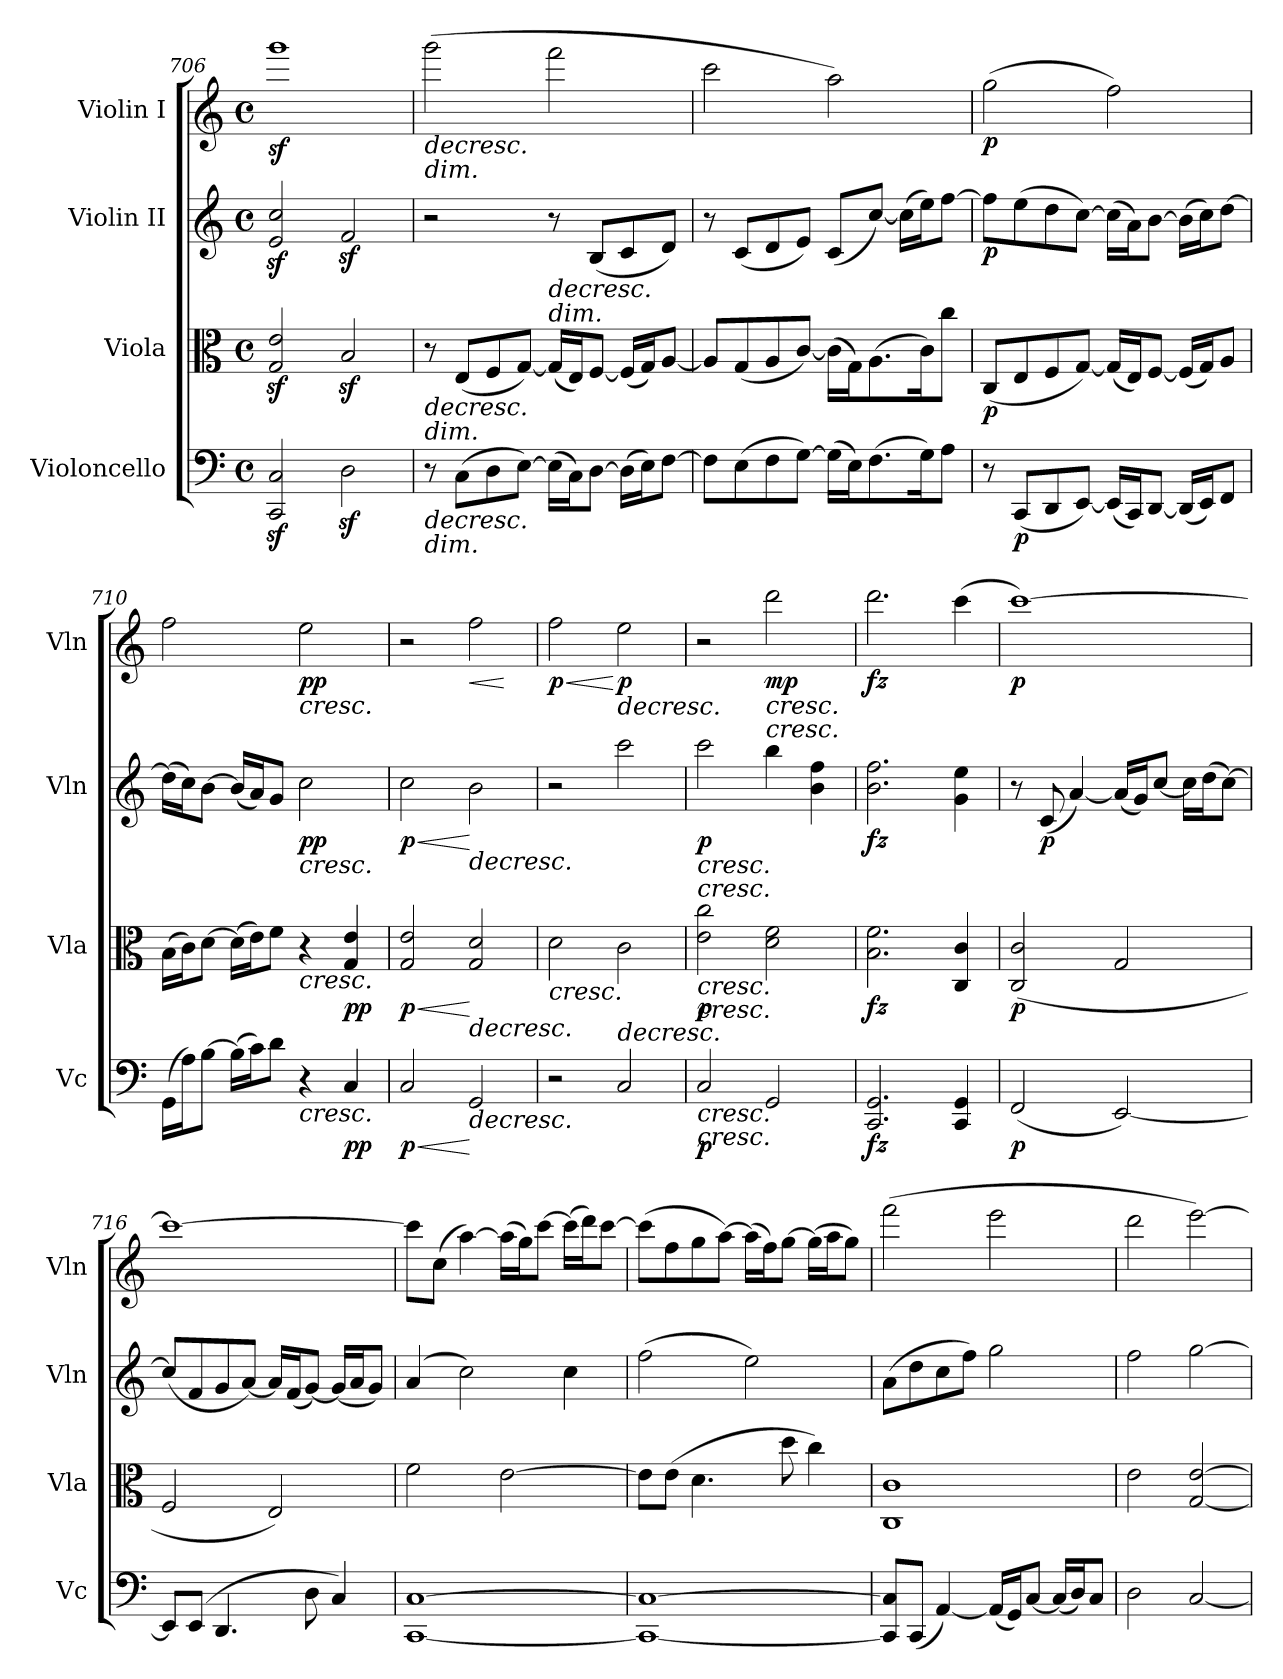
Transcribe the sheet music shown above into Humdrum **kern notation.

**kern	**dynam	**kern	**dynam	**kern	**dynam	**kern	**dynam
*part4	*part4	*part3	*part3	*part2	*part2	*part1	*part1
*staff4	*staff4	*staff3	*staff3	*staff2	*staff2	*staff1	*staff1
*I"Violoncello	*	*I"Viola	*	*I"Violin II	*	*I"Violin I	*
*I'Vc	*	*I'Vla	*	*I'Vln	*	*I'Vln	*
*clefF4	*	*clefC3	*	*clefG2	*	*clefG2	*
*k[]	*	*k[]	*	*k[]	*	*k[]	*
*M4/4	*	*M4/4	*	*M4/4	*	*M4/4	*
*met(c)	*	*met(c)	*	*met(c)	*	*met(c)	*
=706	=706	=706	=706	=706	=706	=706	=706
2CC/z< 2C/z<	.	2G/z< 2e/z<	.	2e/z< 2cc/z<	.	1gggz<	.
2Dz<\	.	2Bz</	.	2fz</	.	.	.
=707	=707	=707	=707	=707	=707	=707	=707
!	!	!	!	!	!	!LO:TX:b:i:t=dim.	!
!	!	!LO:TX:b:i:t=dim.	!	!	!	!	!
!LO:TX:b:i:t=dim.	!	!	!	!	!	!	!
!	!LO:HP:b	!	!LO:HP:b	!	!	!	!LO:HP:b
8r	>	8r	>	2r	.	(>2ggg\	>
(>8C\L	.	(<8E/L	.	.	.	.	.
8D\	.	8F/	.	.	.	.	.
[8E\J)	.	[8G/J)	.	.	.	.	.
!	!	!	!	!LO:TX:b:i:t=dim.	!	!	!
!	!	!	!	!	!LO:HP:b	!	!
(>16E\LL]	.	(<16G/LL]	.	8r	>	2fff\	.
16C\J)	.	16E/J)	.	.	.	.	.
[8D\J	.	[8F/J	.	(<8B/L	.	.	.
(>16D\LL]	.	(<16F/LL]	.	8c/	.	.	.
16E\J)	.	16G/J)	.	.	.	.	.
[8F\J	.	[8A/J	.	8d/J)	.	.	.
=708	=708	=708	=708	=708	=708	=708	=708
8F\L]	.	8A/L]	.	8r	.	2ccc\	.
(>8E\	.	(<8G/	.	(<8c/L	.	.	.
8F\	.	8A/	.	8d/	.	.	.
[8G\J)	.	[8c/J)	.	8e/J)	.	.	.
(>16G\LL]	.	(>16c\LL]	.	(<8c/L	.	2aa\)	.
16E\J)	.	16G\J)	.	.	.	.	.
(>8.F\	.	(>8.A\	.	[8cc/J)	.	.	.
.	.	.	.	(>16cc\LL]	.	.	.
16G\K)	.	16c\K)	.	16ee\J)	.	.	.
8A\J	.	8cc\J	.	[8ff\J	.	.	.
=709	=709	=709	=709	=709	=709	=709	=709
!	!	!	!LO:DY:b	!	!LO:DY:b	!	!LO:DY:b
8r	.	(<8C/L	p	8ff\L]	p	(>2gg\	p
!	!LO:DY:b	!	!	!	!	!	!
(<8CC/L	p	8E/	.	(>8ee\	.	.	.
8DD/	.	8F/	.	8dd\	.	.	.
[8EE/J)	.	[8G/J)	.	[8cc\J)	.	.	.
!	!LO:DY:b	!	!	!	!	!	!
!	!LO:DY:n=1:b	!	!LO:DY:b	!	!	!	!
!	!	!	!LO:DY:n=1:b	!	!LO:DY:b	!	!
!	!	!	!	!	!LO:DY:n=1:b	!	!LO:DY:b
!	!	!	!	!	!	!	!LO:DY:n=1:b
(<16EE/LL]	other-dynamics p	(<16G/LL]	other-dynamics p	(>16cc\LL]	other-dynamics p	2ff\)	other-dynamics p
16CC/J)	.	16E/J)	.	16a\J)	.	.	.
[8DD/J	.	[8F/J	.	[8b\J	.	.	.
(<16DD/LL]	.	(<16F/LL]	.	(>16b\LL]	.	.	.
16EE/J)	.	16G/J)	.	16cc\J)	.	.	.
8FF/J	.	8A/J	.	[8dd\J	.	.	.
=710	=710	=710	=710	=710	=710	=710	=710
(>16GG\LL	.	(>16B\LL	.	(>16dd\LL]	.	2ff\	.
16A\J)	.	16c\J)	.	16cc\J)	.	.	.
[8B\J	.	[8d\J	.	[8b\J	.	.	.
(>16B\LL]	.	(>16d\LL]	.	(<16b/LL]	.	.	.
16c\J)	.	16e\J)	.	16a/J)	.	.	.
8d\J	.	8f\J	.	8g/J	.	.	.
!	!LO:HP:b	!	!LO:HP:b	!	!LO:HP:b	!	!LO:HP:b
!	!	!	!	!	!LO:DY:n=1:b	!	!LO:DY:n=1:b
4r	<	4r	<	2cc\	< pp	2ee\	< pp
!	!LO:DY:b	!	!LO:DY:b	!	!	!	!
4C/	pp	4G/ 4e/	pp	.	.	.	.
.	]	.	]	.	]	.	]
=711	=711	=711	=711	=711	=711	=711	=711
!	!LO:HP:b	!	!LO:HP:b	!	!LO:HP:b	!	!
!	!LO:DY:n=1:b	!	!LO:DY:n=1:b	!	!LO:DY:n=1:b	!	!
2C/	< p	2G/ 2e/	< p	2cc\	< p	2r	.
!	!LO:HP:n=1:b	!	!LO:HP:n=1:b	!	!LO:HP:n=1:b	!	!LO:HP:b
2GG/	[ >	2G/ 2d/	[ >	2b\	[ >	2ff\	<
.	[	.	[	.	[	.	[
=712	=712	=712	=712	=712	=712	=712	=712
!	!	!	!LO:HP:b	!	!	!	!LO:HP:b
!	!	!	!	!	!	!	!LO:DY:n=1:b
2r	.	2d\	<	2r	.	2ff\	< p
!	!	!	!LO:HP:n=1:b	!	!	!	!LO:HP:n=1:b
!	!	!	!	!	!	!	!LO:DY:n=2:b
2C/	.	2c\	] >	2ccc\	.	2ee\	[ > p
.	.	.	[	.	.	.	[
=713	=713	=713	=713	=713	=713	=713	=713
!	!	!	!	!LO:TX:b:i:t=cresc.	!	!	!
!	!	!LO:TX:b:i:t=cresc.	!	!	!	!	!
!LO:TX:b:i:t=cresc.	!	!	!	!	!	!	!
!	!LO:HP:b	!	!LO:HP:b	!	!LO:HP:b	!	!
!	!LO:DY:n=1:b	!	!LO:DY:n=1:b	!	!LO:DY:n=1:b	!	!
2C/	< p	2e\ 2cc\	< p	2ccc\	< p	2r	.
!	!	!	!	!	!	!LO:TX:b:i:t=cresc.	!
!	!	!	!	!	!	!	!LO:HP:b
!	!	!	!	!	!	!	!LO:DY:n=1:b
2GG/	.	2d\ 2f\	.	4bb\	.	2ddd\	< mp
.	.	.	.	4b\ 4ff\	.	.	.
.	]	.	]	.	]	.	]
=714	=714	=714	=714	=714	=714	=714	=714
!	!LO:DY:b	!	!LO:DY:b	!	!LO:DY:b	!	!LO:DY:b
2.CC/ 2.GG/	fz	2.B\ 2.f\	fz	2.b\ 2.ff\	fz	2.ddd\	fz
4CC/ 4GG/	.	4C/ 4c/	.	4g\ 4ee\	.	(>4ccc\	.
.	[	.	[	.	[	.	[
=715	=715	=715	=715	=715	=715	=715	=715
!	!LO:DY:b	!	!LO:DY:b	!	!	!	!LO:DY:b
(<2FF/	p	(<2C/ 2c/	p	8r	.	[1ccc)	p
!	!	!	!	!	!LO:DY:b	!	!
.	.	.	.	(<8c/	p	.	.
.	.	.	.	[4a/)	.	.	.
[2EE/)	.	2G/	.	(<16a/LL]	.	.	.
.	.	.	.	16g/J)	.	.	.
.	.	.	.	[8cc/J	.	.	.
.	.	.	.	16cc\LL]	.	.	.
.	.	.	.	(>16dd\J	.	.	.
.	.	.	.	[8cc\J)	.	.	.
=716	=716	=716	=716	=716	=716	=716	=716
8EE/L]	.	2F/	.	(<8cc/L]	.	1ccc_	.
(>8EE/J	.	.	.	8f/	.	.	.
4.DD/	.	.	.	8g/	.	.	.
.	.	.	.	[8a/J)	.	.	.
.	.	2E/)	.	16a/LL]	.	.	.
.	.	.	.	(<16f/J	.	.	.
8D\	.	.	.	[8g/J)	.	.	.
4C/)	.	.	.	(<16g/LL]	.	.	.
.	.	.	.	16a/J	.	.	.
.	.	.	.	8g/J)	.	.	.
=717	=717	=717	=717	=717	=717	=717	=717
[1CC [1C	.	2f\	.	(>4a/	.	8ccc\L]	.
.	.	.	.	.	.	(>8cc\J	.
.	.	.	.	2cc\)	.	[4aa\)	.
.	.	[2e\	.	.	.	(>16aa\LL]	.
.	.	.	.	.	.	16gg\J)	.
.	.	.	.	.	.	[8ccc\J	.
.	.	.	.	4cc\	.	(>16ccc\LL]	.
.	.	.	.	.	.	16ddd\J)	.
.	.	.	.	.	.	[8ccc\J	.
=718	=718	=718	=718	=718	=718	=718	=718
1CC_ 1C_	.	8e\L]	.	(>2ff\	.	(>8ccc\L]	.
.	.	(>8e\J	.	.	.	8ff\	.
.	.	4.d\	.	.	.	8gg\	.
.	.	.	.	.	.	[8aa\J)	.
.	.	.	.	2ee\)	.	(>16aa\LL]	.
.	.	.	.	.	.	16ff\J)	.
.	.	8dd\	.	.	.	[8gg\J	.
.	.	4cc\)	.	.	.	(>16gg\LL]	.
.	.	.	.	.	.	16aa\J	.
.	.	.	.	.	.	8gg\J)	.
=719	=719	=719	=719	=719	=719	=719	=719
8CC/] 8C/]L	.	1C 1c	.	(>8a\L	.	(>2fff\	.
(<8CC/J	.	.	.	8dd\	.	.	.
[4AA/)	.	.	.	8cc\	.	.	.
.	.	.	.	8ff\J)	.	.	.
(<16AA/LL]	.	.	.	2gg\	.	2eee\	.
16GG/J)	.	.	.	.	.	.	.
[8C/J	.	.	.	.	.	.	.
(<16C/LL]	.	.	.	.	.	.	.
16D/J)	.	.	.	.	.	.	.
8C/J	.	.	.	.	.	.	.
=720	=720	=720	=720	=720	=720	=720	=720
2D\	.	2e\	.	2ff\	.	2ddd\	.
[2C/	.	[2G/ [2e/	.	[2gg\	.	[2eee\)	.
=	=	=	=	=	=	=	=
*-	*-	*-	*-	*-	*-	*-	*-
